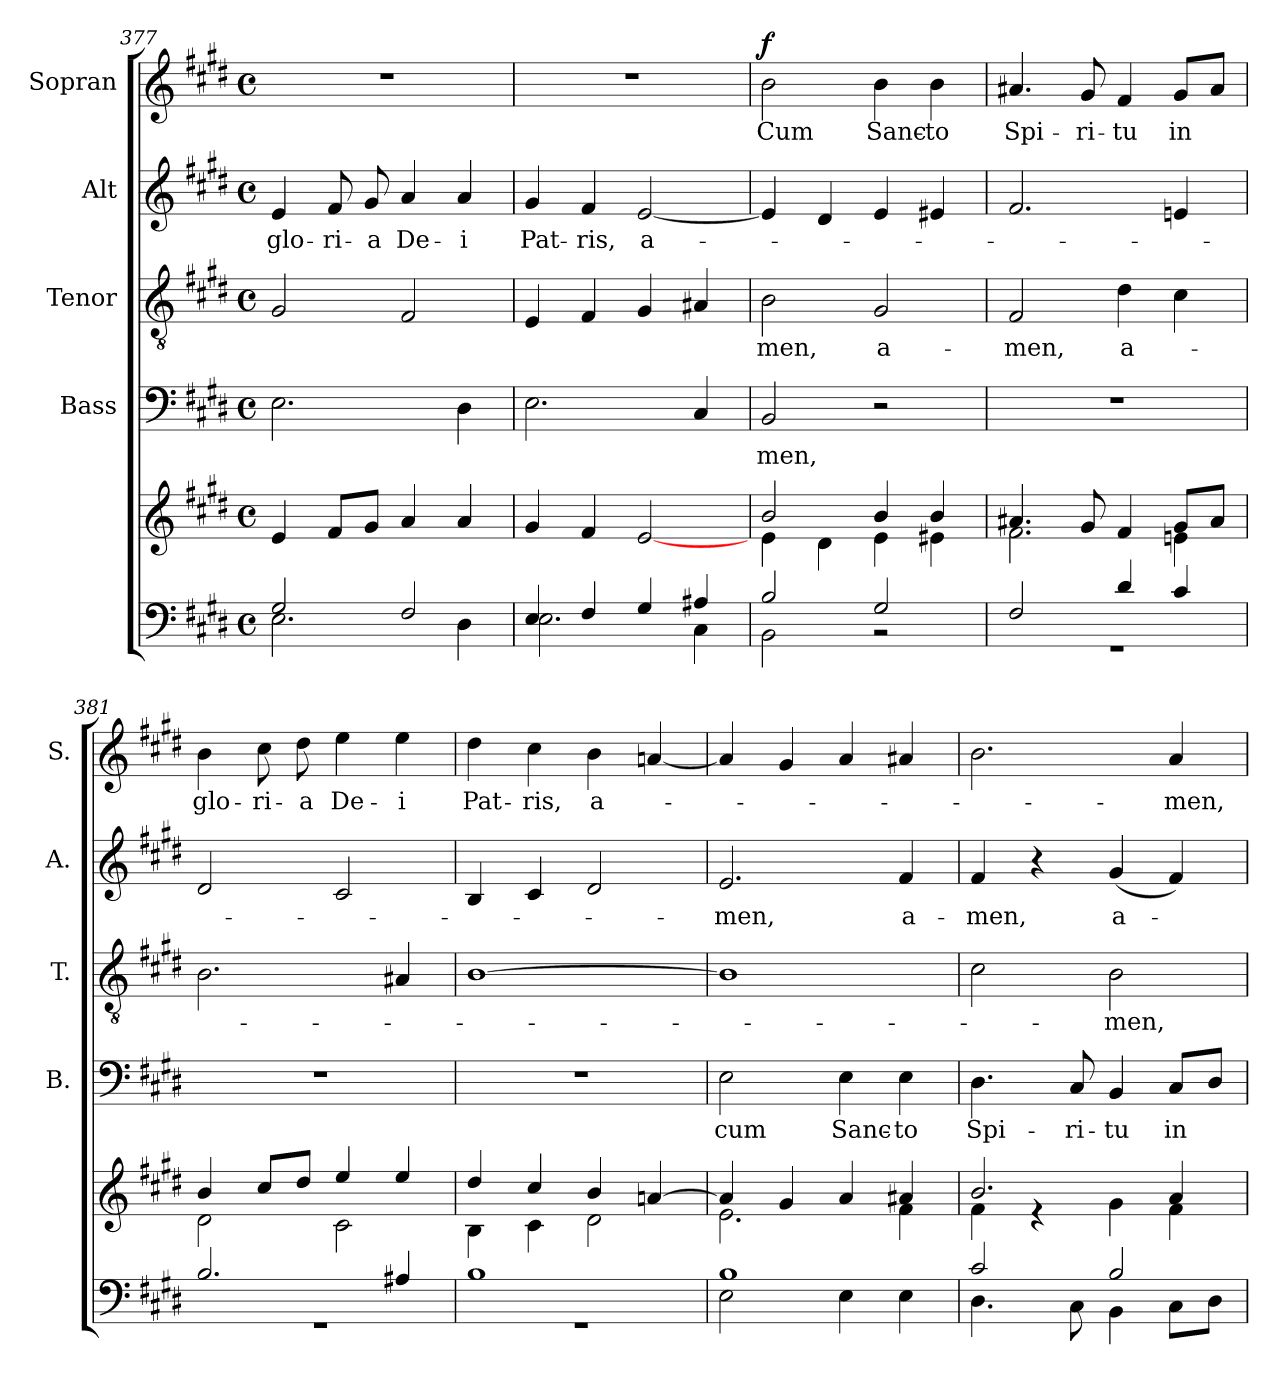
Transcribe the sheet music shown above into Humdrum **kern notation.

**kern	**kern	**kern	**text	**kern	**text	**kern	**text	**kern	**text	**dynam
*part5	*part5	*part4	*part4	*part3	*part3	*part2	*part2	*part1	*part1	*part1
*staff6	*staff5	*staff4	*staff4	*staff3	*staff3	*staff2	*staff2	*staff1	*staff1	*staff1
*	*	*I"Bass	*	*I"Tenor	*	*I"Alt	*	*I"Sopran	*	*
*	*	*I'B.	*	*I'T.	*	*I'A.	*	*I'S.	*	*
*clefF4	*clefG2	*clefF4	*	*clefGv2	*	*clefG2	*	*clefG2	*	*
*k[f#c#g#d#]	*k[f#c#g#d#]	*k[f#c#g#d#]	*	*k[f#c#g#d#]	*	*k[f#c#g#d#]	*	*k[f#c#g#d#]	*	*
*E:	*E:	*E:	*	*E:	*	*E:	*	*E:	*	*
*M4/4	*M4/4	*M4/4	*	*M4/4	*	*M4/4	*	*M4/4	*	*
*met(c)	*met(c)	*met(c)	*	*met(c)	*	*met(c)	*	*met(c)	*	*
=377	=377	=377	=377	=377	=377	=377	=377	=377	=377	=377
*^	*	*	*	*	*	*	*	*	*	*
!	!	!	!	!	!	!	!	!LO:LY:b	!	!	!
2G#/	2.E\	4e/	2.E\	.	2G#/	.	4e/	glo-	1r	.	.
!	!	!	!	!	!	!	!	!LO:LY:b	!	!	!
.	.	8f#/L	.	.	.	.	8f#/	-ri-	.	.	.
!	!	!	!	!	!	!	!	!LO:LY:b	!	!	!
.	.	8g#/J	.	.	.	.	8g#/	-a	.	.	.
!	!	!	!	!	!	!	!	!LO:LY:b	!	!	!
2F#/	.	4a/	.	.	2F#/	.	4a/	De-	.	.	.
!	!	!	!	!	!	!	!	!LO:LY:b	!	!	!
.	4D#\	4a/	4D#\	.	.	.	4a/	-i	.	.	.
!!LO:LB:g=z
=378	=378	=378	=378	=378	=378	=378	=378	=378	=378	=378	=378
!	!	!	!	!	!	!	!	!LO:LY:b	!	!	!
4E/	2.E\	4g#/	2.E\	.	4E/	.	4g#/	Pat-	1r	.	.
!	!	!	!	!	!	!	!	!LO:LY:b	!	!	!
4F#/	.	4f#/	.	.	4F#/	.	4f#/	-ris,	.	.	.
!	!	!	!	!	!	!	!	!LO:LY:b	!	!	!
4G#/	.	[2e/	.	.	4G#/	.	[2e/	a-	.	.	.
4A#X/	4C#\	.	4C#/	.	4A#X/	.	.	.	.	.	.
=379	=379	=379	=379	=379	=379	=379	=379	=379	=379	=379	=379
*	*	*^	*	*	*	*	*	*	*	*	*
!	!	!	!	!	!LO:LY:b	!	!LO:LY:b	!	!	!	!LO:LY:b	!LO:DY:a
2B/	2BB\	2b/	4e\	2BB/	-men,	2B\	-men,	4e/]	.	2b\	Cum	f
.	.	.	4d#\	.	.	.	.	4d#/	.	.	.	.
!	!	!	!	!	!	!	!LO:LY:b	!	!	!	!LO:LY:b	!
2G#/	2rBB	4b/	4e\	2r	.	2G#/	a-	4e/	.	4b\	Sanc-	.
!	!	!	!	!	!	!	!	!	!	!	!LO:LY:b	!
.	.	4b/	4e#X\	.	.	.	.	4e#X/	.	4b\	-to	.
=380	=380	=380	=380	=380	=380	=380	=380	=380	=380	=380	=380	=380
!	!	!	!	!	!	!	!LO:LY:b	!	!	!	!LO:LY:b	!
2F#/	1rGG	4.a#X/	2.f#\	1r	.	2F#/	-men,	2.f#/	.	4.a#X/	Spi-	.
!	!	!	!	!	!	!	!	!	!	!	!LO:LY:b	!
.	.	8g#/	.	.	.	.	.	.	.	8g#/	-ri-	.
!	!	!	!	!	!	!	!LO:LY:b	!	!	!	!LO:LY:b	!
4d#/	.	4f#/	.	.	.	4d#\	a-	.	.	4f#/	-tu	.
!	!	!	!	!	!	!	!	!	!	!	!LO:LY:b	!
4c#/	.	8g#/L	4en\	.	.	4c#\	.	4en/	.	8g#/L	in	.
.	.	8a#/J	.	.	.	.	.	.	.	8a#/J	.	.
=381	=381	=381	=381	=381	=381	=381	=381	=381	=381	=381	=381	=381
!	!	!	!	!	!	!	!	!	!	!	!LO:LY:b	!
2.B/	1rGG	4b/	2d#\	1r	.	2.B\	.	2d#/	.	4b\	glo-	.
!	!	!	!	!	!	!	!	!	!	!	!LO:LY:b	!
.	.	8cc#/L	.	.	.	.	.	.	.	8cc#\	-ri-	.
!	!	!	!	!	!	!	!	!	!	!	!LO:LY:b	!
.	.	8dd#/J	.	.	.	.	.	.	.	8dd#\	-a	.
!	!	!	!	!	!	!	!	!	!	!	!LO:LY:b	!
.	.	4ee/	2c#\	.	.	.	.	2c#/	.	4ee\	De-	.
!	!	!	!	!	!	!	!	!	!	!	!LO:LY:b	!
4A#X/	.	4ee/	.	.	.	4A#X/	.	.	.	4ee\	-i	.
=382	=382	=382	=382	=382	=382	=382	=382	=382	=382	=382	=382	=382
!	!	!	!	!	!	!	!	!	!	!	!LO:LY:b	!
1B	1rGG	4dd#/	4B\	1r	.	[1B	.	4B/	.	4dd#\	Pat-	.
!	!	!	!	!	!	!	!	!	!	!	!LO:LY:b	!
.	.	4cc#/	4c#\	.	.	.	.	4c#/	.	4cc#\	-ris,	.
!	!	!	!	!	!	!	!	!	!	!	!LO:LY:b	!
.	.	4b/	2d#\	.	.	.	.	2d#/	.	4b\	a-	.
.	.	[>4an/	.	.	.	.	.	.	.	[4an/	.	.
=383	=383	=383	=383	=383	=383	=383	=383	=383	=383	=383	=383	=383
!	!	!	!	!	!LO:LY:b	!	!	!	!LO:LY:b	!	!	!
1B	2E\	4a/]	2.e\	2E\	cum	1B]	.	2.e/	-men,	4a/]	.	.
.	.	4g#/	.	.	.	.	.	.	.	4g#/	.	.
!	!	!	!	!	!LO:LY:b	!	!	!	!	!	!	!
.	4E\	4a/	.	4E\	Sanc-	.	.	.	.	4a/	.	.
!	!	!	!	!	!LO:LY:b	!	!	!	!LO:LY:b	!	!	!
.	4E\	4a#X/	4f#\	4E\	-to	.	.	4f#/	a-	4a#X/	.	.
!!LO:PB:g=z
=384	=384	=384	=384	=384	=384	=384	=384	=384	=384	=384	=384	=384
!	!	!	!	!	!LO:LY:b	!	!	!	!LO:LY:b	!	!	!
2c#/	4.D#\	2.b/	4f#\	4.D#\	Spi-	2c#\	.	4f#/	-men,	2.b\	.	.
.	.	.	4rd	.	.	.	.	4r	.	.	.	.
!	!	!	!	!	!LO:LY:b	!	!	!	!	!	!	!
.	8C#\	.	.	8C#/	-ri-	.	.	.	.	.	.	.
!	!	!	!	!	!LO:LY:b	!	!LO:LY:b	!	!LO:LY:b	!	!	!
2B/	4BB\	.	4g#\	4BB/	-tu	2B\	-men,	(<4g#/	a-	.	.	.
!	!	!	!	!	!LO:LY:b	!	!	!	!	!	!LO:LY:b	!
.	8C#\L	4a/	4f#\	8C#/L	in	.	.	4f#/)	.	4a/	-men,	.
.	8D#\J	.	.	8D#/J	.	.	.	.	.	.	.	.
*v	*v	*	*	*	*	*	*	*	*	*	*	*
*	*v	*v	*	*	*	*	*	*	*	*	*
=	=	=	=	=	=	=	=	=	=	=
*-	*-	*-	*-	*-	*-	*-	*-	*-	*-	*-
